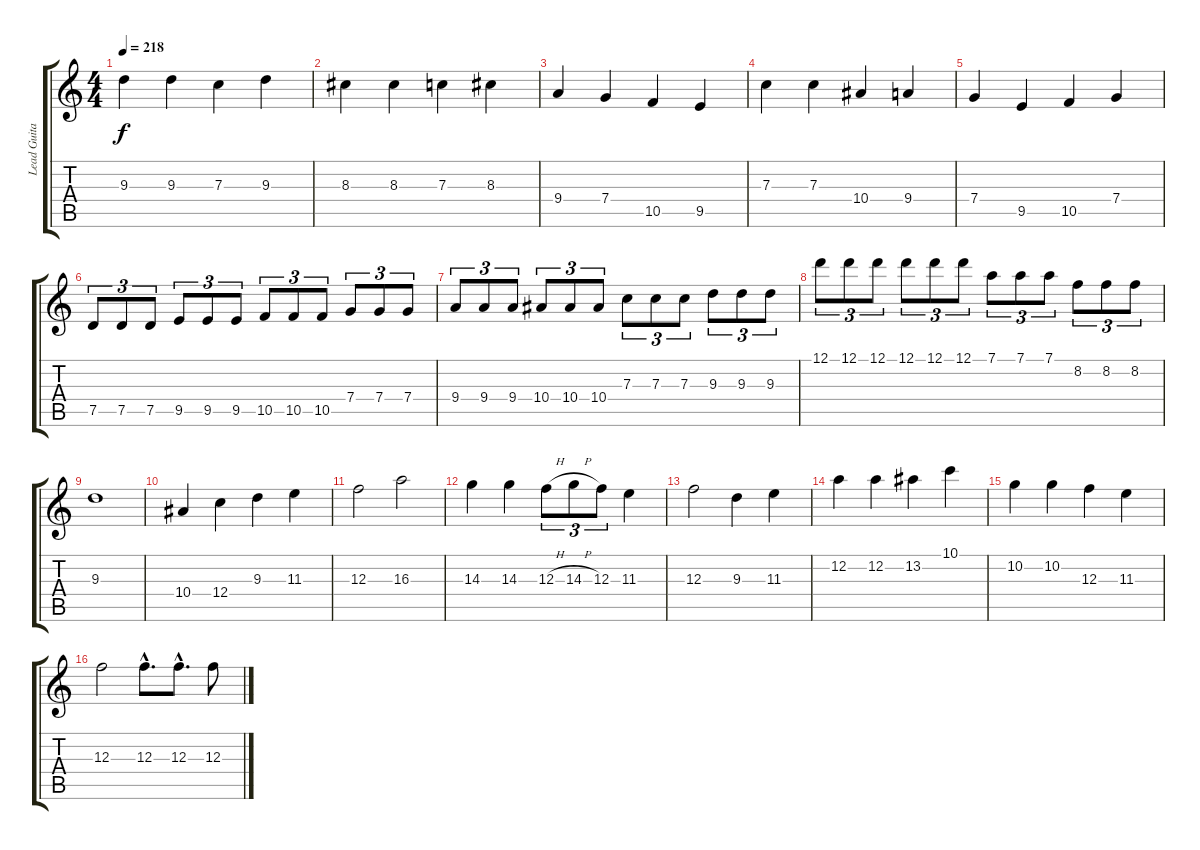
\track ("Lead Guitar" "Lead Guita") {instrument distortionguitar}
\staff {score tabs}
\tuning (D4 A3 F3 C3 G2 D2) {hide}
\ts (4 4)
\tempo 218
\clef g2
\ks c
9.3.4{dy f} 9.3.4 7.3.4 9.3.4 |
8.3.4 8.3.4 7.3.4 8.3.4 |
9.4.4 7.4.4 10.5.4 9.5.4 |
7.3.4 7.3.4 10.4.4 9.4.4 |
7.4.4 9.5.4 10.5.4 7.4.4 |
7.5.8{tu (3 2)} 7.5.8{tu (3 2)} 7.5.8{tu (3 2)} 9.5.8{tu (3 2)} 9.5.8{tu (3 2)} 9.5.8{tu (3 2)} 10.5.8{tu (3 2)} 10.5.8{tu (3 2)} 10.5.8{tu (3 2)} 7.4.8{tu (3 2)} 7.4.8{tu (3 2)} 7.4.8{tu (3 2)} |
9.4.8{tu (3 2)} 9.4.8{tu (3 2)} 9.4.8{tu (3 2)} 10.4.8{tu (3 2)} 10.4.8{tu (3 2)} 10.4.8{tu (3 2)} 7.3.8{tu (3 2)} 7.3.8{tu (3 2)} 7.3.8{tu (3 2)} 9.3.8{tu (3 2)} 9.3.8{tu (3 2)} 9.3.8{tu (3 2)} |
12.1.8{tu (3 2)} 12.1.8{tu (3 2)} 12.1.8{tu (3 2)} 12.1.8{tu (3 2)} 12.1.8{tu (3 2)} 12.1.8{tu (3 2)} 7.1.8{tu (3 2)} 7.1.8{tu (3 2)} 7.1.8{tu (3 2)} 8.2.8{tu (3 2)} 8.2.8{tu (3 2)} 8.2.8{tu (3 2)} |
9.3.1 |
10.4.4 12.4.4 9.3.4 11.3.4 |
12.3.2 16.3.2 |
14.3.4 14.3.4 12.3{h}.8{tu (3 2)} 14.3{h}.8{tu (3 2)} 12.3.8{tu (3 2)} 11.3.4 |
12.3.2 9.3.4 11.3.4 |
12.2.4 12.2.4 13.2.4 10.1.4 |
10.2.4 10.2.4 12.3.4 11.3.4 |
12.3.2 12.3{hac}.8{d} 12.3{hac}.8{d} 12.3.8
